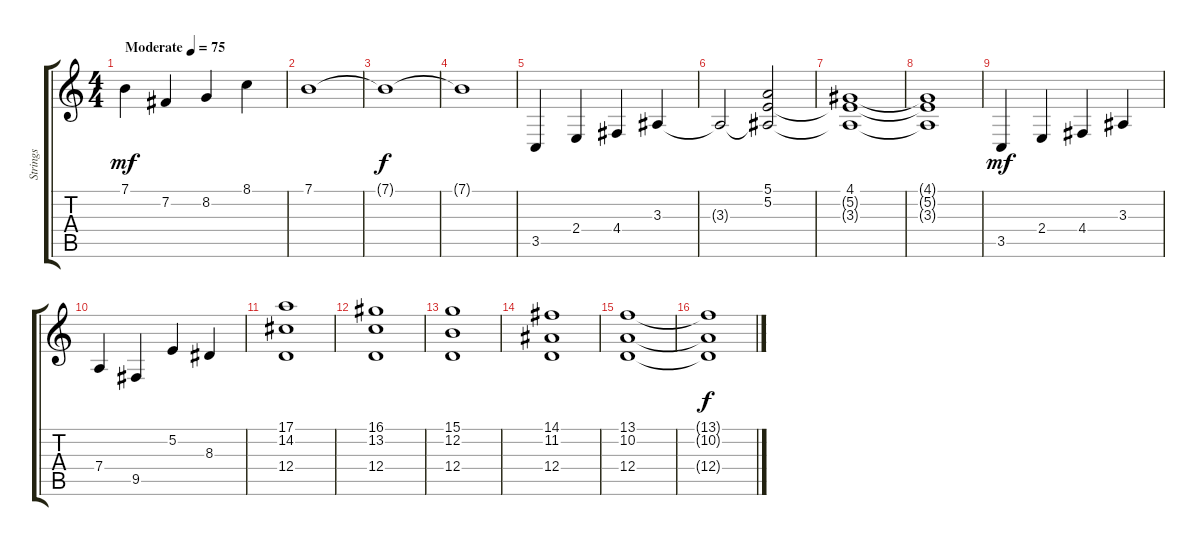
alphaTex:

\track ("Strings" "Strings") {instrument stringensemble2}
\staff {score tabs}
\tuning (E4 B3 G3 D3 A2 D2) {hide}
\ts (4 4)
\tempo (75 "Moderate")
\clef g2
\ks c
7.1.4{dy mf instrument stringensemble2} 7.2.4 8.2.4 8.1.4 |
7.1.1 |
7.1{t}.1{dy f} |
7.1{t}.1 |
3.5.4 2.4.4 4.4.4 3.3.4 |
3.3{t}.2 (5.1 5.2 3.3{t}).2 |
(4.1 5.2{t} 3.3{t}).1 |
(4.1{t} 5.2{t} 3.3{t}).1 |
3.5.4{dy mf} 2.4.4 4.4.4 3.3.4 |
7.4.4 9.5.4 5.2.4 8.3.4 |
(17.1 14.2 12.4).1 |
(16.1 13.2 12.4).1 |
(15.1 12.2 12.4).1 |
(14.1 11.2 12.4).1 |
(13.1 10.2 12.4).1 |
(13.1{t} 10.2{t} 12.4{t}).1{dy f}
